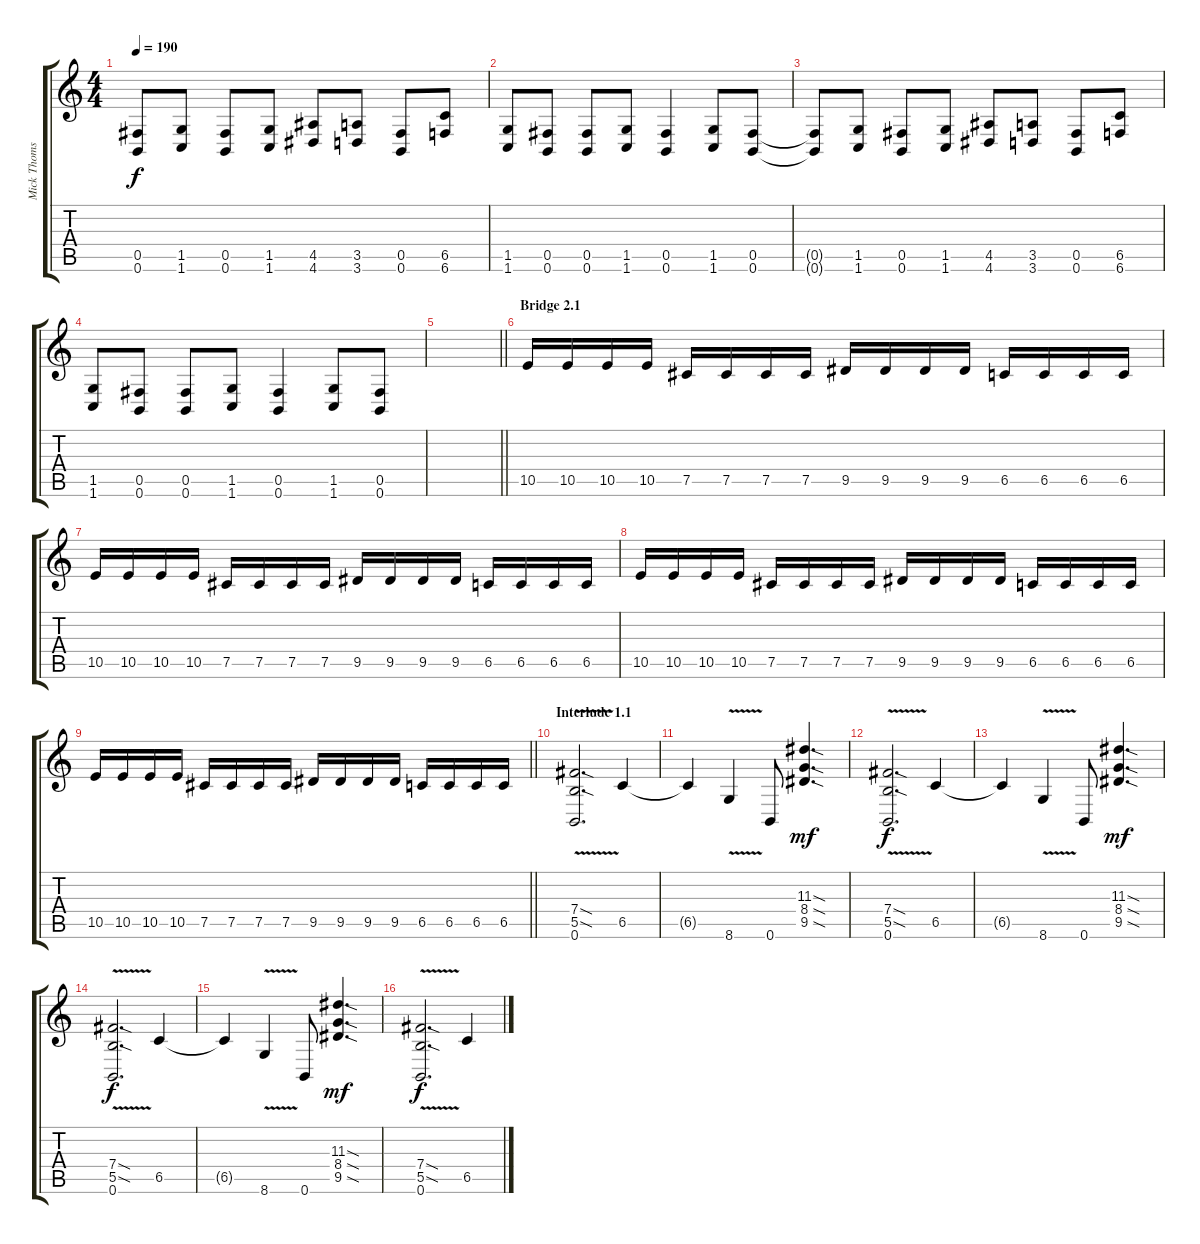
\track ("Mick Thomson" "Mick Thoms") {instrument distortionguitar}
\staff {score tabs}
\tuning (Db4 Ab3 E3 B2 Gb2 B1) {hide}
\ts (4 4)
\tempo 190
\clef g2
\ks c
(0.5{t} 0.6{t}).8{dy f} (1.5 1.6).8 (0.5 0.6).8 (1.5 1.6).8 (4.5 4.6).8 (3.5 3.6).8 (0.5 0.6).8 (6.5 6.6).8 |
(1.5 1.6).8 (0.5 0.6).8 (0.5 0.6).8 (1.5 1.6).8 (0.5 0.6).4 (1.5 1.6).8 (0.5 0.6).8 |
(0.5{t} 0.6{t}).8 (1.5 1.6).8 (0.5 0.6).8 (1.5 1.6).8 (4.5 4.6).8 (3.5 3.6).8 (0.5 0.6).8 (6.5 6.6).8 |
(1.5 1.6).8 (0.5 0.6).8 (0.5 0.6).8 (1.5 1.6).8 (0.5 0.6).4 (1.5 1.6).8 (0.5 0.6).8 |
\barLineRight lightlight
|
\section ("" "Bridge 2.1")
10.5.16 10.5.16 10.5.16 10.5.16 7.5.16 7.5.16 7.5.16 7.5.16 9.5.16 9.5.16 9.5.16 9.5.16 6.5.16 6.5.16 6.5.16 6.5.16 |
10.5.16 10.5.16 10.5.16 10.5.16 7.5.16 7.5.16 7.5.16 7.5.16 9.5.16 9.5.16 9.5.16 9.5.16 6.5.16 6.5.16 6.5.16 6.5.16 |
10.5.16 10.5.16 10.5.16 10.5.16 7.5.16 7.5.16 7.5.16 7.5.16 9.5.16 9.5.16 9.5.16 9.5.16 6.5.16 6.5.16 6.5.16 6.5.16 |
\barLineRight lightlight
10.5.16 10.5.16 10.5.16 10.5.16 7.5.16 7.5.16 7.5.16 7.5.16 9.5.16 9.5.16 9.5.16 9.5.16 6.5.16 6.5.16 6.5.16 6.5.16 |
\section ("" "Interlude 1.1")
(7.4{sod} 5.5{v sod} 0.6).2{d instrument overdrivenguitar} 6.5.4 |
6.5{t}.4 8.6{v}.4 0.6.8 (11.3{sod} 8.4{sod} 9.5{sod}).4{d dy mf} |
(7.4{sod} 5.5{v sod} 0.6).2{d dy f} 6.5.4 |
6.5{t}.4 8.6{v}.4 0.6.8 (11.3{sod} 8.4{sod} 9.5{sod}).4{d dy mf} |
(7.4{sod} 5.5{v sod} 0.6).2{d dy f} 6.5.4 |
6.5{t}.4 8.6{v}.4 0.6.8 (11.3{sod} 8.4{sod} 9.5{sod}).4{d dy mf} |
(7.4{sod} 5.5{v sod} 0.6).2{d dy f} 6.5.4
